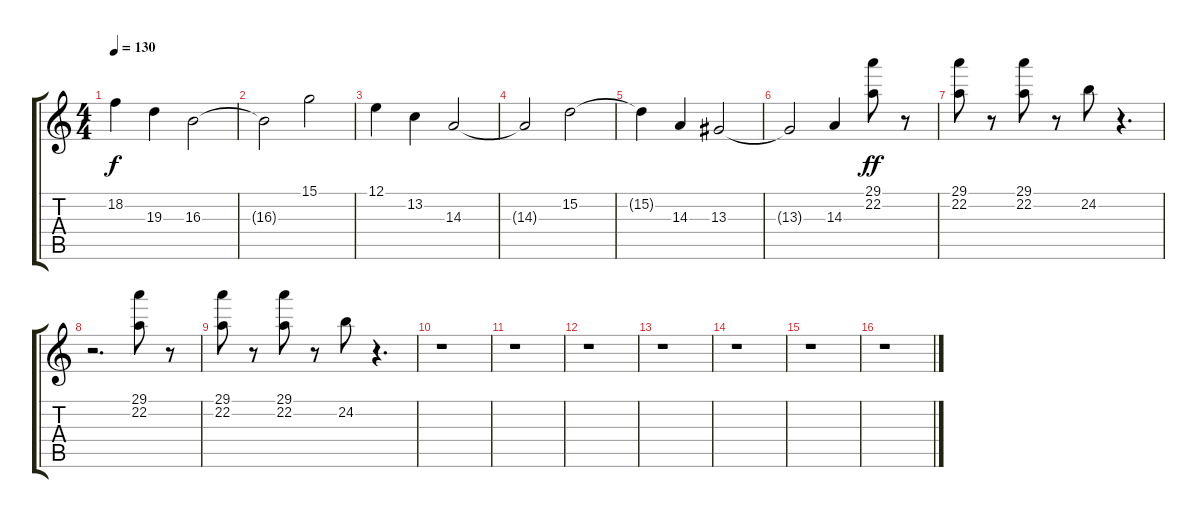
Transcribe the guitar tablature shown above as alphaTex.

\track "" {instrument stringensemble1}
\staff {score tabs}
\tuning (E4 B3 G3 D3 A2 E2) {hide}
\ts (4 4)
\tempo 130
\clef g2
\ks c
18.2.4{dy f} 19.3.4 16.3.2 |
16.3{t}.2 15.1.2 |
12.1.4 13.2.4 14.3.2 |
14.3{t}.2 15.2.2 |
15.2{t}.4 14.3.4 13.3.2 |
13.3{t}.2 14.3.4 (29.1 22.2).8{dy ff} r.8 |
(29.1 22.2).8 r.8 (29.1 22.2).8 r.8 24.2.8 r.4{d} |
r.2{d} (29.1 22.2).8 r.8 |
(29.1 22.2).8 r.8 (29.1 22.2).8 r.8 24.2.8 r.4{d} |
r.1 |
r.1 |
r.1 |
r.1 |
r.1 |
r.1 |
r.1
